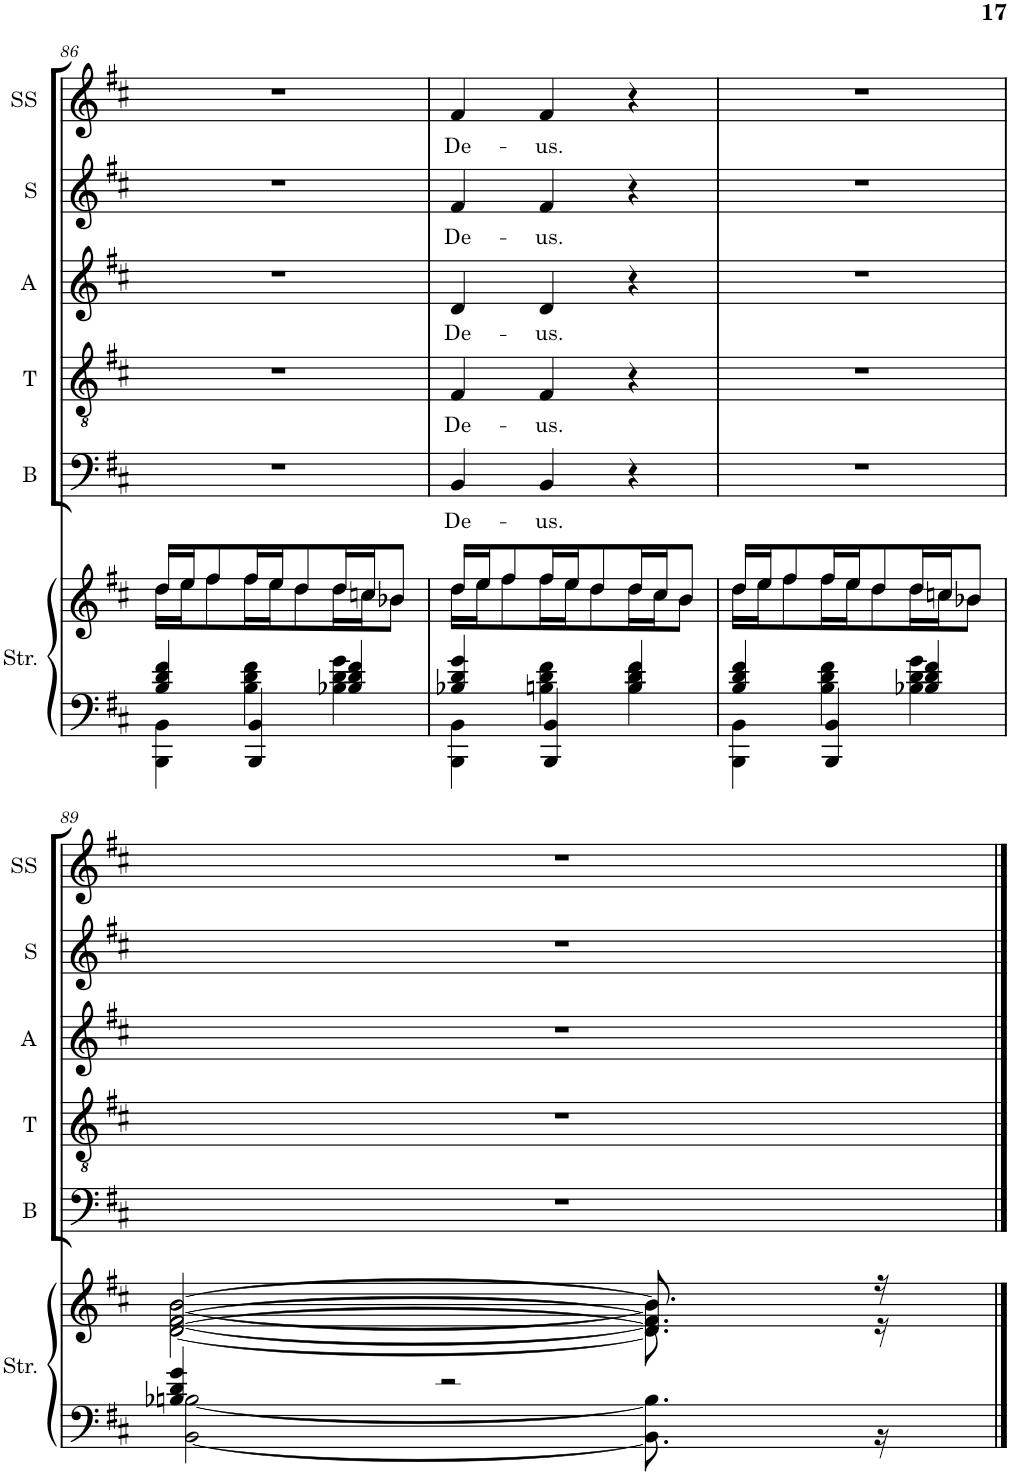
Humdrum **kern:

**kern	**kern	**kern	**text	**kern	**text	**kern	**text	**kern	**text	**kern	**text
*part6	*part6	*part5	*part5	*part4	*part4	*part3	*part3	*part2	*part2	*part1	*part1
*staff7	*staff6	*staff5	*staff5	*staff4	*staff4	*staff3	*staff3	*staff2	*staff2	*staff1	*staff1
*I"Strings	*	*I"Bass	*	*I"Tenor	*	*I"Alto	*	*I"Soprano	*	*I"Soprano Solo	*
*I'Str.	*	*I'B	*	*I'T	*	*I'A	*	*I'S	*	*I'SS	*
!!LO:PB:g=z
*clefF4	*clefG2	*clefF4	*	*clefGv2	*	*clefG2	*	*clefG2	*	*clefG2	*
*k[f#c#]	*k[f#c#]	*k[f#c#]	*	*k[f#c#]	*	*k[f#c#]	*	*k[f#c#]	*	*k[f#c#]	*
*D:	*D:	*D:	*	*D:	*	*D:	*	*D:	*	*D:	*
*M3/4	*M3/4	*M3/4	*	*M3/4	*	*M3/4	*	*M3/4	*	*M3/4	*
=86	=86	=86	=86	=86	=86	=86	=86	=86	=86	=86	=86
*^	*^	*	*	*	*	*	*	*	*	*	*
4B/ 4d/ 4f#/	4BBB\ 4BB\	16dd/LL	16dd\LL	2.r	.	2.r	.	2.r	.	2.r	.	2.r	.
.	.	16ee/J	16ee\J	.	.	.	.	.	.	.	.	.	.
.	.	8ff#/	8ff#\	.	.	.	.	.	.	.	.	.	.
4BBB/ 4BB/	4B\ 4d\ 4f#\	16ff#/L	16ff#\L	.	.	.	.	.	.	.	.	.	.
.	.	16ee/J	16ee\J	.	.	.	.	.	.	.	.	.	.
.	.	8dd/	8dd\	.	.	.	.	.	.	.	.	.	.
4B/ 4d/ 4f#/	4B-X\ 4d\ 4g\	16dd/L	16dd\L	.	.	.	.	.	.	.	.	.	.
.	.	16ccn/J	16cc\J	.	.	.	.	.	.	.	.	.	.
.	.	8b-X/J	8b-\J	.	.	.	.	.	.	.	.	.	.
=87	=87	=87	=87	=87	=87	=87	=87	=87	=87	=87	=87	=87	=87
!	!	!	!	!	!LO:LY:b	!	!LO:LY:b	!	!LO:LY:b	!	!LO:LY:b	!	!LO:LY:b
4B-X/ 4d/ 4g/	4BBB\ 4BB\	16dd/LL	16dd\LL	4BB/	De-	4F#/	De-	4d/	De-	4f#/	De-	4f#/	De-
.	.	16ee/J	16ee\J	.	.	.	.	.	.	.	.	.	.
.	.	8ff#/	8ff#\	.	.	.	.	.	.	.	.	.	.
!	!	!	!	!	!LO:LY:b	!	!LO:LY:b	!	!LO:LY:b	!	!LO:LY:b	!	!LO:LY:b
4BBB/ 4BB/	4Bn\ 4d\ 4f#\	16ff#/L	16ff#\L	4BB/	-us.	4F#/	-us.	4d/	-us.	4f#/	-us.	4f#/	-us.
.	.	16ee/J	16ee\J	.	.	.	.	.	.	.	.	.	.
.	.	8dd/	8dd\	.	.	.	.	.	.	.	.	.	.
4B/ 4d/ 4f#/	4B\ 4d\ 4f#\	16dd/L	16dd\L	4r	.	4r	.	4r	.	4r	.	4r	.
.	.	16cc#/J	16cc#\J	.	.	.	.	.	.	.	.	.	.
.	.	8b/J	8b\J	.	.	.	.	.	.	.	.	.	.
=88	=88	=88	=88	=88	=88	=88	=88	=88	=88	=88	=88	=88	=88
4B/ 4d/ 4f#/	4BBB\ 4BB\	16dd/LL	16dd\LL	2.r	.	2.r	.	2.r	.	2.r	.	2.r	.
.	.	16ee/J	16ee\J	.	.	.	.	.	.	.	.	.	.
.	.	8ff#/	8ff#\	.	.	.	.	.	.	.	.	.	.
4BBB/ 4BB/	4B\ 4d\ 4f#\	16ff#/L	16ff#\L	.	.	.	.	.	.	.	.	.	.
.	.	16ee/J	16ee\J	.	.	.	.	.	.	.	.	.	.
.	.	8dd/	8dd\	.	.	.	.	.	.	.	.	.	.
4B/ 4d/ 4f#/	4B-X\ 4d\ 4g\	16dd/L	16dd\L	.	.	.	.	.	.	.	.	.	.
.	.	16ccn/J	16cc\J	.	.	.	.	.	.	.	.	.	.
.	.	8b-X/J	8b-\J	.	.	.	.	.	.	.	.	.	.
!!LO:LB:g=z
=89	=89	=89	=89	=89	=89	=89	=89	=89	=89	=89	=89	=89	=89
4B-X/ 4d/ 4g/	[2BB\ [2Bn\	[2d/ [2f#/ [2b/	[2d\ [2f#\ [2b\	2.r	.	2.r	.	2.r	.	2.r	.	2.r	.
2r	.	.	.	.	.	.	.	.	.	.	.	.	.
.	8.BB\] 8.B\]	8.d/] 8.f#/] 8.b/]	8.d\] 8.f#\] 8.b\]	.	.	.	.	.	.	.	.	.	.
.	16r	16r	16r	.	.	.	.	.	.	.	.	.	.
*v	*v	*	*	*	*	*	*	*	*	*	*	*	*
*	*v	*v	*	*	*	*	*	*	*	*	*	*
==	==	==	==	==	==	==	==	==	==	==	==
*-	*-	*-	*-	*-	*-	*-	*-	*-	*-	*-	*-
